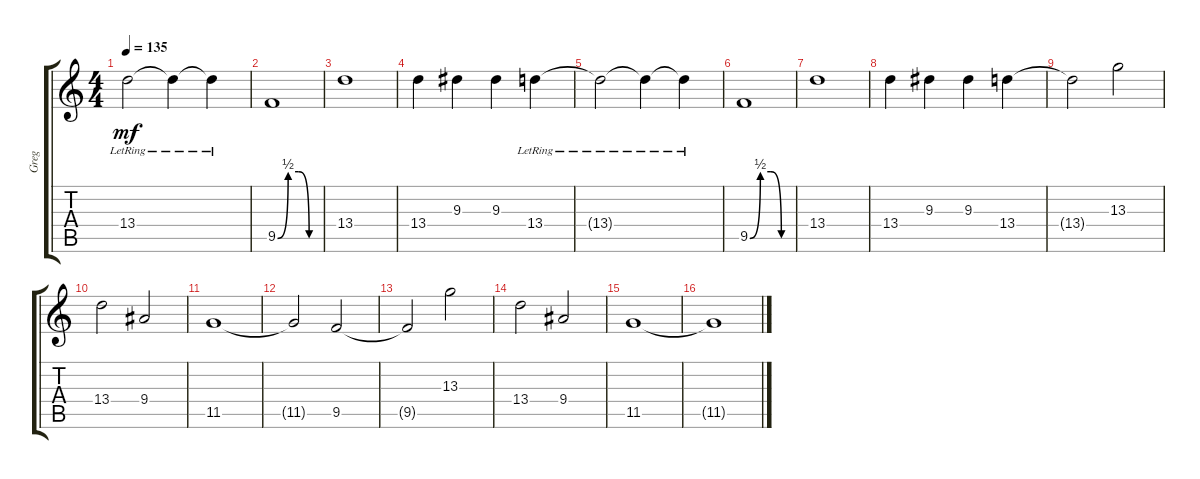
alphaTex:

\track ("Greg" "Greg") {instrument distortionguitar}
\staff {score tabs}
\tuning (Eb4 Bb3 Gb3 Db3 Ab2 Eb2) {hide}
\ts (4 4)
\tempo 135
\clef g2
\ks c
13.4{lr t}.2{dy mf} 13.4{lr t}.4 13.4{lr t}.4 |
9.5{be (custom 0 0 15 2 30 2 45 0 60 0)}.1 |
13.4.1 |
13.4.4 9.3.4 9.3.4 13.4{lr}.4 |
13.4{lr t}.2 13.4{lr t}.4 13.4{lr t}.4 |
9.5{be (custom 0 0 15 2 30 2 45 0 60 0)}.1 |
13.4.1 |
13.4.4 9.3.4 9.3.4 13.4.4 |
13.4{t}.2 13.3.2 |
13.4.2 9.4.2 |
11.5.1 |
11.5{t}.2 9.5.2 |
9.5{t}.2 13.3.2 |
13.4.2 9.4.2 |
11.5.1 |
11.5{t}.1
